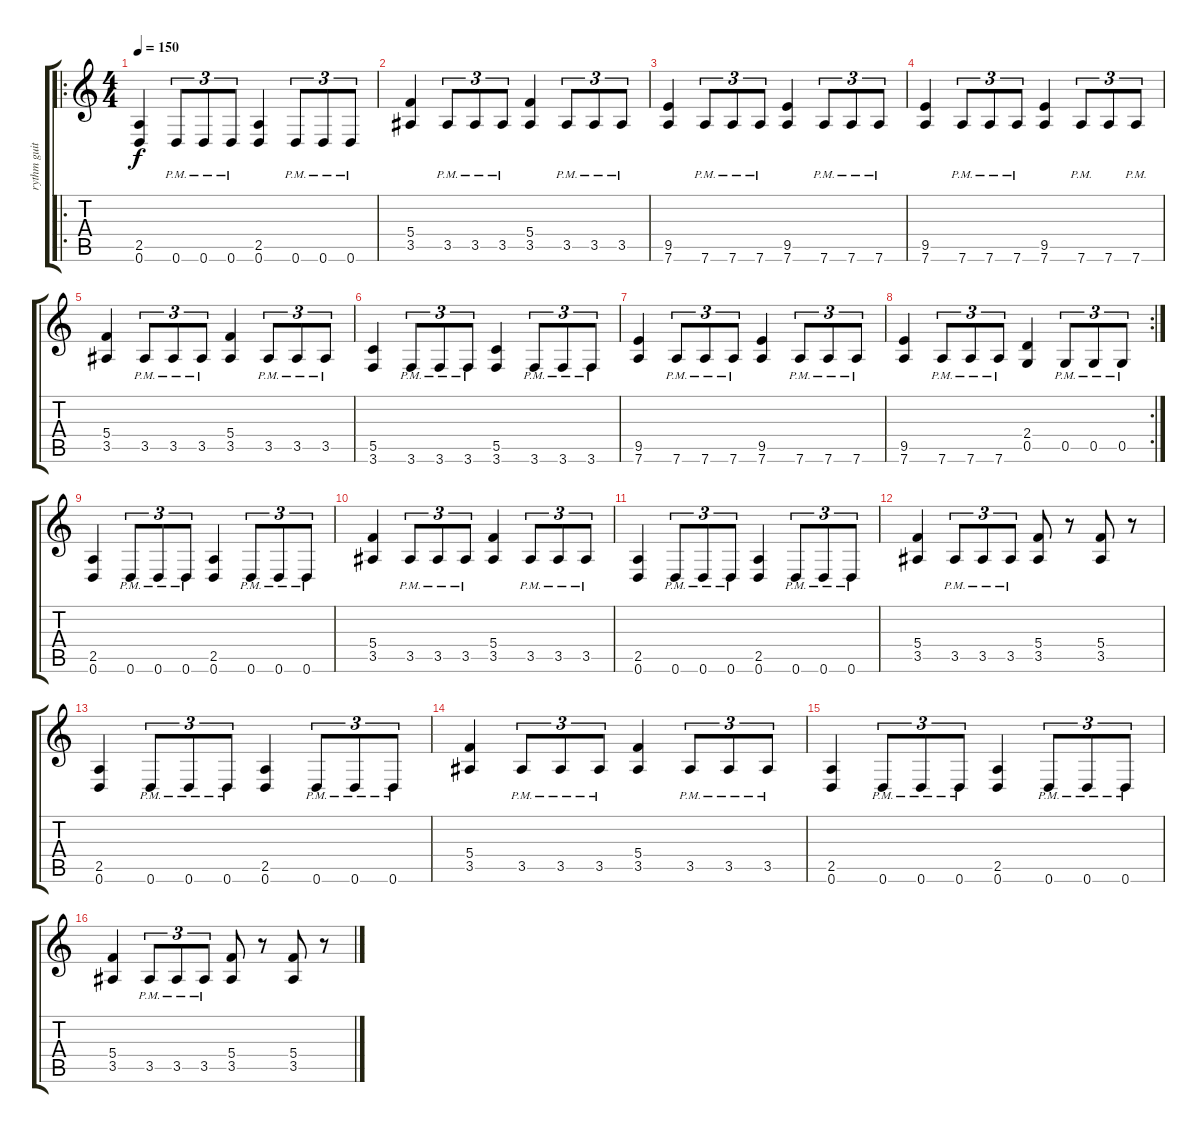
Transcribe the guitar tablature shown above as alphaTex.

\track ("rythm guitar" "rythm guit") {instrument distortionguitar}
\staff {score tabs}
\tuning (D4 A3 F3 C3 G2 D2) {hide}
\ro
\ts (4 4)
\tempo 150
\clef g2
\ks c
(2.5 0.6).4{dy f} 0.6{pm}.8{tu (3 2)} 0.6{pm}.8{tu (3 2)} 0.6{pm}.8{tu (3 2)} (2.5 0.6).4 0.6{pm}.8{tu (3 2)} 0.6{pm}.8{tu (3 2)} 0.6{pm}.8{tu (3 2)} |
(5.4 3.5).4 3.5{pm}.8{tu (3 2)} 3.5{pm}.8{tu (3 2)} 3.5{pm}.8{tu (3 2)} (5.4 3.5).4 3.5{pm}.8{tu (3 2)} 3.5{pm}.8{tu (3 2)} 3.5{pm}.8{tu (3 2)} |
(9.5 7.6).4 7.6{pm}.8{tu (3 2)} 7.6{pm}.8{tu (3 2)} 7.6{pm}.8{tu (3 2)} (9.5 7.6).4 7.6{pm}.8{tu (3 2)} 7.6{pm}.8{tu (3 2)} 7.6{pm}.8{tu (3 2)} |
(9.5 7.6).4 7.6{pm}.8{tu (3 2)} 7.6{pm}.8{tu (3 2)} 7.6{pm}.8{tu (3 2)} (9.5 7.6).4 7.6{pm}.8{tu (3 2)} 7.6.8{tu (3 2)} 7.6{pm}.8{tu (3 2)} |
(5.4 3.5).4 3.5{pm}.8{tu (3 2)} 3.5{pm}.8{tu (3 2)} 3.5{pm}.8{tu (3 2)} (5.4 3.5).4 3.5{pm}.8{tu (3 2)} 3.5{pm}.8{tu (3 2)} 3.5{pm}.8{tu (3 2)} |
(5.5 3.6).4 3.6{pm}.8{tu (3 2)} 3.6{pm}.8{tu (3 2)} 3.6{pm}.8{tu (3 2)} (5.5 3.6).4 3.6{pm}.8{tu (3 2)} 3.6{pm}.8{tu (3 2)} 3.6{pm}.8{tu (3 2)} |
(9.5 7.6).4 7.6{pm}.8{tu (3 2)} 7.6{pm}.8{tu (3 2)} 7.6{pm}.8{tu (3 2)} (9.5 7.6).4 7.6{pm}.8{tu (3 2)} 7.6{pm}.8{tu (3 2)} 7.6{pm}.8{tu (3 2)} |
\rc 2
(9.5 7.6).4 7.6{pm}.8{tu (3 2)} 7.6{pm}.8{tu (3 2)} 7.6{pm}.8{tu (3 2)} (2.4 0.5).4 0.5{pm}.8{tu (3 2)} 0.5{pm}.8{tu (3 2)} 0.5{pm}.8{tu (3 2)} |
(2.5 0.6).4 0.6{pm}.8{tu (3 2)} 0.6{pm}.8{tu (3 2)} 0.6{pm}.8{tu (3 2)} (2.5 0.6).4 0.6{pm}.8{tu (3 2)} 0.6{pm}.8{tu (3 2)} 0.6{pm}.8{tu (3 2)} |
(5.4 3.5).4 3.5{pm}.8{tu (3 2)} 3.5{pm}.8{tu (3 2)} 3.5{pm}.8{tu (3 2)} (5.4 3.5).4 3.5{pm}.8{tu (3 2)} 3.5{pm}.8{tu (3 2)} 3.5{pm}.8{tu (3 2)} |
(2.5 0.6).4 0.6{pm}.8{tu (3 2)} 0.6{pm}.8{tu (3 2)} 0.6{pm}.8{tu (3 2)} (2.5 0.6).4 0.6{pm}.8{tu (3 2)} 0.6{pm}.8{tu (3 2)} 0.6{pm}.8{tu (3 2)} |
(5.4 3.5).4 3.5{pm}.8{tu (3 2)} 3.5{pm}.8{tu (3 2)} 3.5{pm}.8{tu (3 2)} (5.4 3.5).8 r.8 (5.4 3.5).8 r.8 |
(2.5 0.6).4 0.6{pm}.8{tu (3 2)} 0.6{pm}.8{tu (3 2)} 0.6{pm}.8{tu (3 2)} (2.5 0.6).4 0.6{pm}.8{tu (3 2)} 0.6{pm}.8{tu (3 2)} 0.6{pm}.8{tu (3 2)} |
(5.4 3.5).4 3.5{pm}.8{tu (3 2)} 3.5{pm}.8{tu (3 2)} 3.5{pm}.8{tu (3 2)} (5.4 3.5).4 3.5{pm}.8{tu (3 2)} 3.5{pm}.8{tu (3 2)} 3.5{pm}.8{tu (3 2)} |
(2.5 0.6).4 0.6{pm}.8{tu (3 2)} 0.6{pm}.8{tu (3 2)} 0.6{pm}.8{tu (3 2)} (2.5 0.6).4 0.6{pm}.8{tu (3 2)} 0.6{pm}.8{tu (3 2)} 0.6{pm}.8{tu (3 2)} |
(5.4 3.5).4 3.5{pm}.8{tu (3 2)} 3.5{pm}.8{tu (3 2)} 3.5{pm}.8{tu (3 2)} (5.4 3.5).8 r.8 (5.4 3.5).8 r.8
